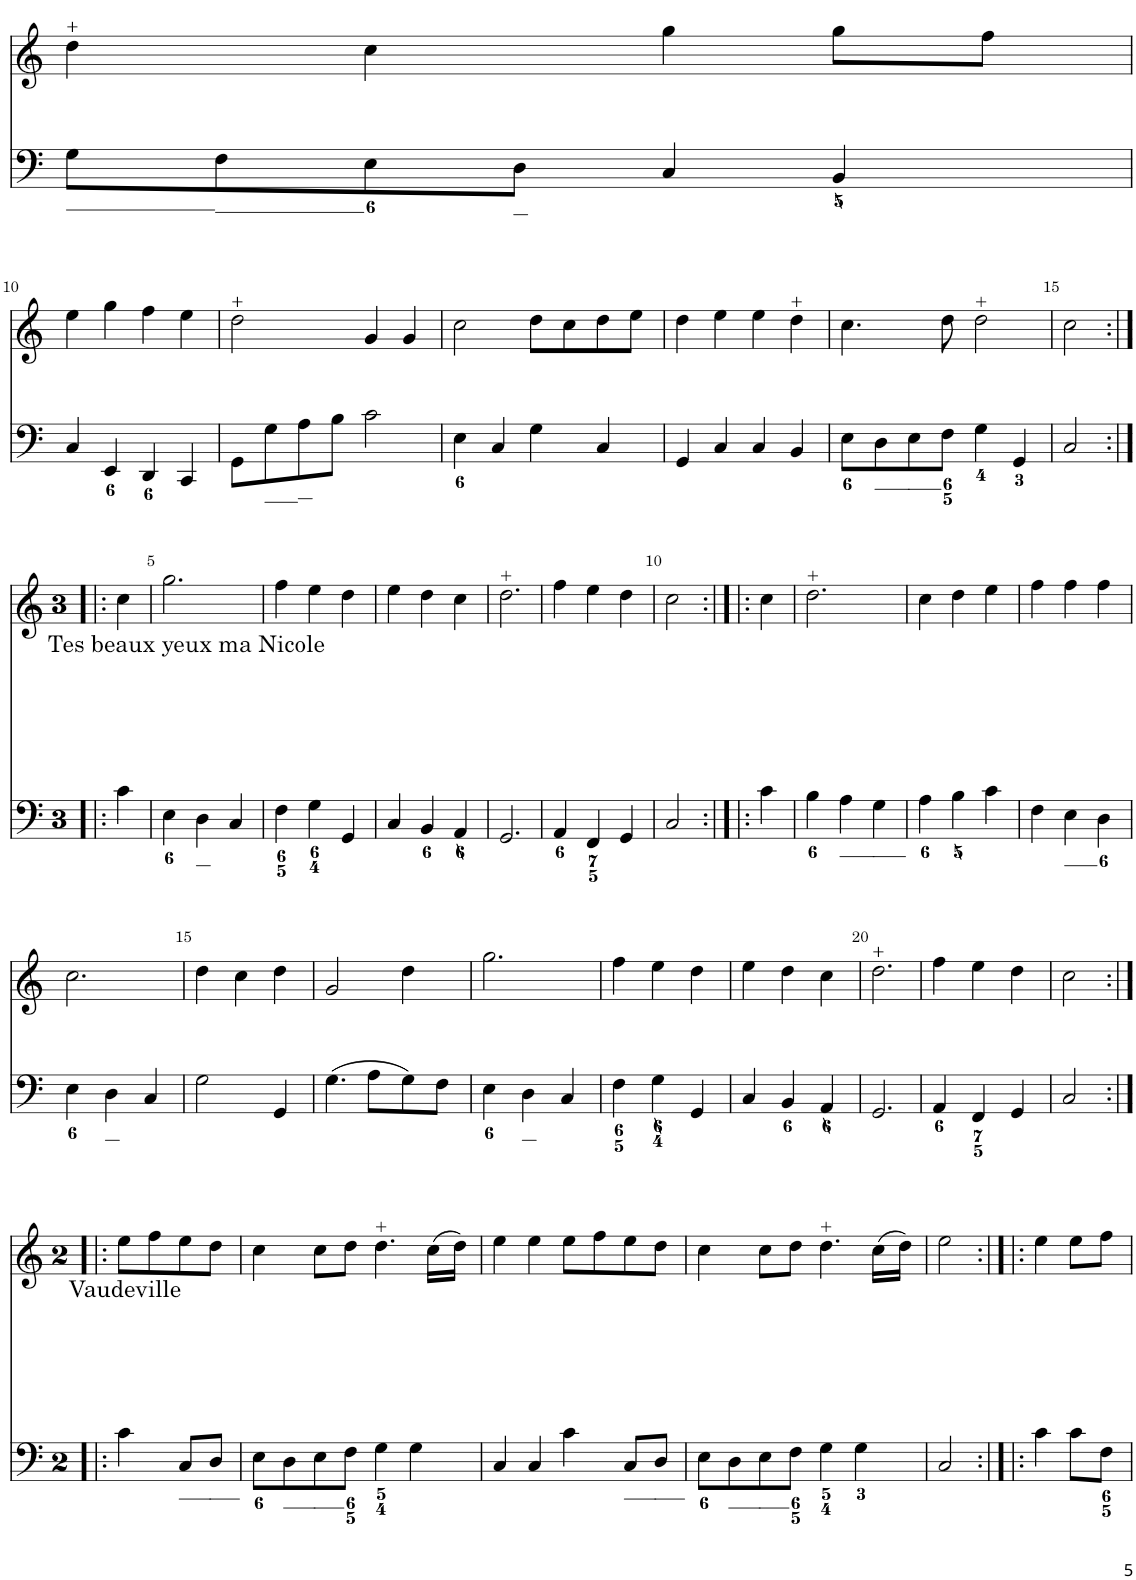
**kern	**kern
*part2	*part1
*staff2	*staff1
*I"Violoncello	*I"Flute
*I'Vc	*I'Fl
!!LO:PB:g=z
*clefF4	*clefG2
*k[]	*k[]
*M2/2	*M2/2
=9	=9
8G\L	4dd\
8F\	.
8E\	4cc\
8D\J	.
4C/	4gg\
4BB/	8gg\L
.	8ff\J
!!LO:LB:g=z
=10	=10
4C/	4ee\
4EE/	4gg\
4DD/	4ff\
4CC/	4ee\
=11	=11
8GG\L	2dd\
8G\	.
8A\	.
8B\J	.
2c\	4g/
.	4g/
=12	=12
4E\	2cc\
4C/	.
4G\	8dd\L
.	8cc\
4C/	8dd\
.	8ee\J
=13	=13
4GG/	4dd\
4C/	4ee\
4C/	4ee\
4BB/	4dd\
=14	=14
8E\L	4.cc\
8D\	.
8E\	.
8F\J	8dd\
4G\	2dd\
4GG/	.
=15	=15
2C/	2cc\
!!LO:LB:g=z
=16:|!|:	=16:|!|:
*M3/4	*M3/4
!LO:TX:a:t=Tes beaux yeux ma Nicole	!
4c\	4cc\
=5	=5
4E\	2.gg\
4D\	.
4C/	.
=6	=6
4F\	4ff\
4G\	4ee\
4GG/	4dd\
=7	=7
4C/	4ee\
4BB/	4dd\
4AA/	4cc\
=8	=8
2.GG/	2.dd\
=9	=9
4AA/	4ff\
4FF/	4ee\
4GG/	4dd\
=10	=10
2C/	2cc\
4c\	4cc\
=11	=11
4B\	2.dd\
4A\	.
4G\	.
=12	=12
4A\	4cc\
4B\	4dd\
4c\	4ee\
=13	=13
4F\	4ff\
4E\	4ff\
4D\	4ff\
!!LO:LB:g=z
=14	=14
4E\	2.cc\
4D\	.
4C/	.
=15	=15
2G\	4dd\
.	4cc\
4GG/	4dd\
=16	=16
(4.G\	2g/
8A\L	.
8G\)	4dd\
8F\J	.
=17	=17
4E\	2.gg\
4D\	.
4C/	.
=18	=18
4F\	4ff\
4G\	4ee\
4GG/	4dd\
=19	=19
4C/	4ee\
4BB/	4dd\
4AA/	4cc\
=20	=20
2.GG/	2.dd\
=21	=21
4AA/	4ff\
4FF/	4ee\
4GG/	4dd\
=22	=22
2C/	2cc\
!!LO:LB:g=z
=23:|!|:	=23:|!|:
*M2/2	*M2/2
!LO:TX:a:t=Vaudeville	!
4c\	8ee\L
.	8ff\
8C/L	8ee\
8D/J	8dd\J
=6	=6
8E\L	4cc\
8D\	.
8E\	8cc\L
8F\J	8dd\J
4G\	4.dd\
4G\	.
.	(16cc\LL
.	16dd\JJ)
=7	=7
4C/	4ee\
4C/	4ee\
4c\	8ee\L
.	8ff\
8C/L	8ee\
8D/J	8dd\J
=8	=8
8E\L	4cc\
8D\	.
8E\	8cc\L
8F\J	8dd\J
4G\	4.dd\
4G\	.
.	(16cc\LL
.	16dd\JJ)
=9	=9
2C/	2ee\
4c\	4ee\
8c\L	8ee\L
8F\J	8ff\J
=	=
*-	*-
